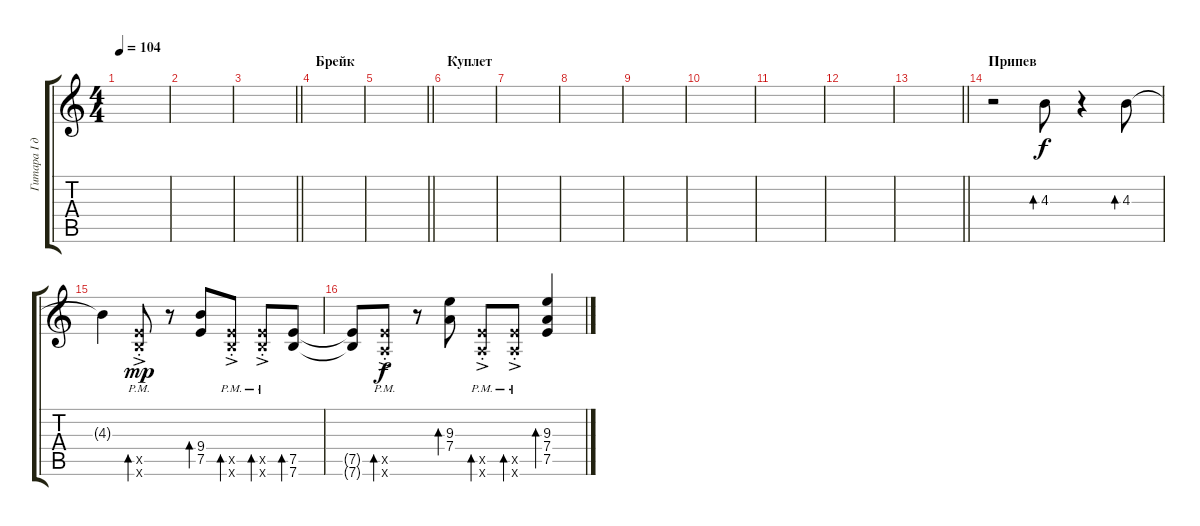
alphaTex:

\track ("Гитара I дилей п III" "Гитара I д") {instrument electricguitarmuted}
\staff {score tabs}
\tuning (E4 B3 G3 D3 A2 E2) {hide}
\ts (4 4)
\tempo 104
\clef g2
\ks c
|
|
\barLineRight lightlight
|
\section ("" "Брейк")
|
\barLineRight lightlight
|
\section ("" "Куплет")
|
|
|
|
|
|
|
\barLineRight lightlight
|
\section ("" "Припев")
r.2 4.3.8{bd 60 dy f} r.4 4.3.8{bd 60} |
4.3{t}.4 (7.5{ac pm st x} 7.6{ac pm st x}).8{bd 60 dy mp} r.8 (9.4 7.5).8{bd 60} (7.5{ac pm st x} 7.6{ac pm st x}).8{bd 60} (7.5{ac pm st x} 7.6{ac pm st x}).8{bd 60} (7.5 7.6).8{bd 60} |
(7.5{t} 7.6{t}).8 (7.5{ac pm st x} 5.6{ac pm st x}).8{bd 60 dy f} r.8 (9.3 7.4).8{bd 60} (7.5{ac pm st x} 5.6{ac pm st x}).8{bd 60} (7.5{ac pm st x} 5.6{ac pm st x}).8{bd 60} (9.3 7.4 7.5).4{bd 60}
